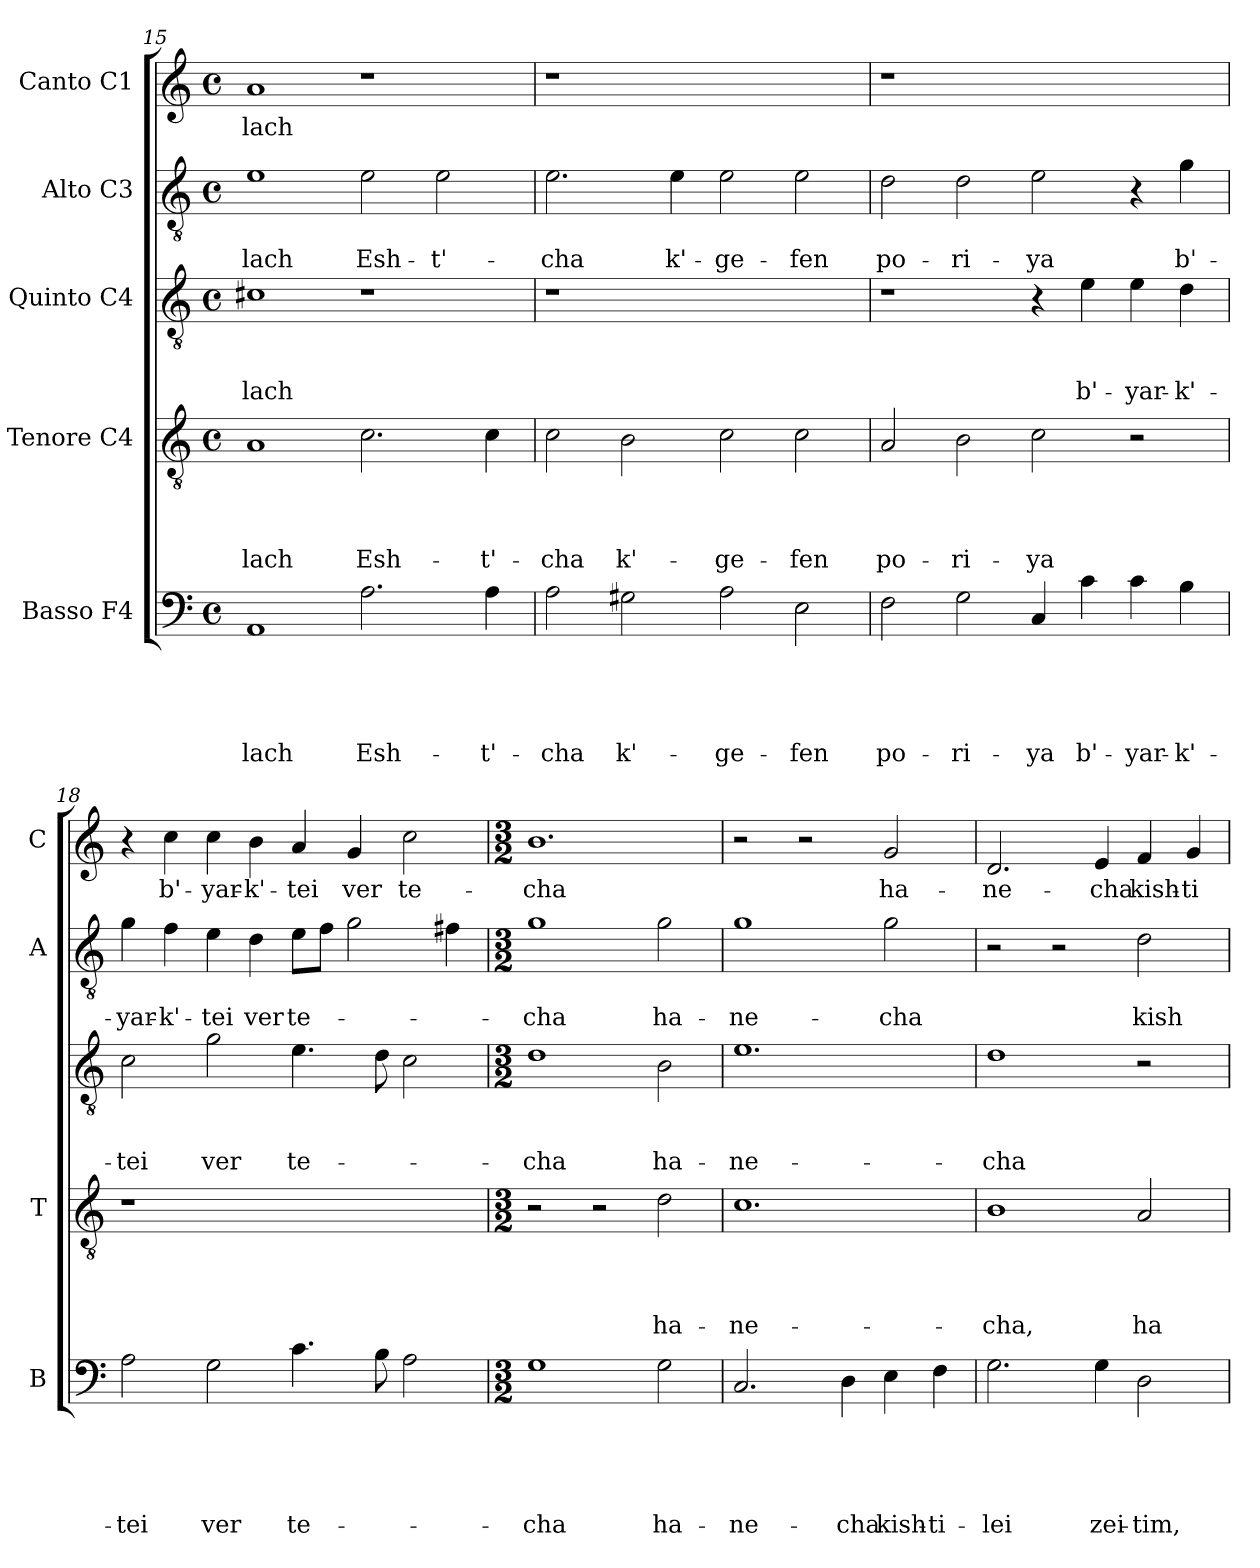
**kern	**text	**text	**text	**text	**text	**kern	**text	**text	**text	**text	**kern	**text	**text	**text	**kern	**text	**text	**kern	**text
*part5	*part5	*part5	*part5	*part5	*part5	*part4	*part4	*part4	*part4	*part4	*part3	*part3	*part3	*part3	*part2	*part2	*part2	*part1	*part1
*staff5	*staff5	*staff5	*staff5	*staff5	*staff5	*staff4	*staff4	*staff4	*staff4	*staff4	*staff3	*staff3	*staff3	*staff3	*staff2	*staff2	*staff2	*staff1	*staff1
*I"Basso F4	*	*	*	*	*	*I"Tenore C4	*	*	*	*	*I"Quinto C4	*	*	*	*I"Alto C3	*	*	*I"Canto C1	*
*I'B	*	*	*	*	*	*I'T	*	*	*	*	*	*	*	*	*I'A	*	*	*I'C	*
*clefF4	*	*	*	*	*	*clefGv2	*	*	*	*	*clefGv2	*	*	*	*clefGv2	*	*	*clefG2	*
*k[]	*	*	*	*	*	*k[]	*	*	*	*	*k[]	*	*	*	*k[]	*	*	*k[]	*
*C:	*	*	*	*	*	*C:	*	*	*	*	*C:	*	*	*	*C:	*	*	*C:	*
*M4/4	*	*	*	*	*	*M4/4	*	*	*	*	*M4/4	*	*	*	*M4/4	*	*	*M4/4	*
*met(c)	*	*	*	*	*	*met(c)	*	*	*	*	*met(c)	*	*	*	*met(c)	*	*	*met(c)	*
=15	=15	=15	=15	=15	=15	=15	=15	=15	=15	=15	=15	=15	=15	=15	=15	=15	=15	=15	=15
!	!	!	!	!	!LO:LY:b	!	!	!	!	!LO:LY:b	!	!	!	!LO:LY:b	!	!	!LO:LY:b	!	!LO:LY:b
1AA	.	.	.	.	-lach	1A	.	.	.	-lach	1c#X	.	.	-lach	1e	.	lach	1a	lach
!	!	!	!	!	!LO:LY:b	!	!	!	!	!LO:LY:b	!	!	!	!	!	!	!LO:LY:b	!	!
2.A\	.	.	.	.	Esh-	2.c\	.	.	.	Esh-	1r	.	.	.	2e\	.	Esh-	1r	.
!	!	!	!	!	!	!	!	!	!	!	!	!	!	!	!	!	!LO:LY:b	!	!
.	.	.	.	.	.	.	.	.	.	.	.	.	.	.	2e\	.	-t'-	.	.
!	!	!	!	!	!LO:LY:b	!	!	!	!	!LO:LY:b	!	!	!	!	!	!	!	!	!
4A\	.	.	.	.	-t'-	4c\	.	.	.	-t'-	.	.	.	.	.	.	.	.	.
=16	=16	=16	=16	=16	=16	=16	=16	=16	=16	=16	=16	=16	=16	=16	=16	=16	=16	=16	=16
!	!	!	!	!	!LO:LY:b	!	!	!	!	!LO:LY:b	!	!	!	!	!	!	!LO:LY:b	!	!
2A\	.	.	.	.	-cha	2c\	.	.	.	-cha	1r	.	.	.	2.e\	.	-cha	1r	.
!	!	!	!	!	!LO:LY:b	!	!	!	!	!LO:LY:b	!	!	!	!	!	!	!	!	!
2G#X\	.	.	.	.	k'-	2B\	.	.	.	k'-	.	.	.	.	.	.	.	.	.
!	!	!	!	!	!	!	!	!	!	!	!	!	!	!	!	!	!LO:LY:b	!	!
.	.	.	.	.	.	.	.	.	.	.	.	.	.	.	4e\	.	k'-	.	.
!	!	!	!	!	!LO:LY:b	!	!	!	!	!LO:LY:b	!	!	!	!	!	!	!LO:LY:b	!	!
2A\	.	.	.	.	-ge-	2c\	.	.	.	-ge-	1ryy	.	.	.	2e\	.	-ge-	1ryy	.
!	!	!	!	!	!LO:LY:b	!	!	!	!	!LO:LY:b	!	!	!	!	!	!	!LO:LY:b	!	!
2E\	.	.	.	.	-fen	2c\	.	.	.	-fen	.	.	.	.	2e\	.	-fen	.	.
=17	=17	=17	=17	=17	=17	=17	=17	=17	=17	=17	=17	=17	=17	=17	=17	=17	=17	=17	=17
!	!	!	!	!	!LO:LY:b	!	!	!	!	!LO:LY:b	!	!	!	!	!	!	!LO:LY:b	!	!
2F\	.	.	.	.	po-	2A/	.	.	.	po-	1r	.	.	.	2d\	.	po-	1r	.
!	!	!	!	!	!LO:LY:b	!	!	!	!	!LO:LY:b	!	!	!	!	!	!	!LO:LY:b	!	!
2G\	.	.	.	.	-ri-	2B\	.	.	.	-ri-	.	.	.	.	2d\	.	-ri-	.	.
!	!	!	!	!	!LO:LY:b	!	!	!	!	!LO:LY:b	!	!	!	!	!	!	!LO:LY:b	!	!
4C/	.	.	.	.	-ya	2c\	.	.	.	-ya	4r	.	.	.	2e\	.	-ya	1ryy	.
!	!	!	!	!	!LO:LY:b	!	!	!	!	!	!	!	!	!LO:LY:b	!	!	!	!	!
4c\	.	.	.	.	b'-	.	.	.	.	.	4e\	.	.	b'-	.	.	.	.	.
!	!	!	!	!	!LO:LY:b	!	!	!	!	!	!	!	!	!LO:LY:b	!	!	!	!	!
4c\	.	.	.	.	-yar-	2r	.	.	.	.	4e\	.	.	-yar-	4r	.	.	.	.
!	!	!	!	!	!LO:LY:b	!	!	!	!	!	!	!	!	!LO:LY:b	!	!	!LO:LY:b	!	!
4B\	.	.	.	.	-k'-	.	.	.	.	.	4d\	.	.	-k'-	4g\	.	b'-	.	.
!!LO:PB:g=z
=18	=18	=18	=18	=18	=18	=18	=18	=18	=18	=18	=18	=18	=18	=18	=18	=18	=18	=18	=18
!	!	!	!	!	!LO:LY:b	!	!	!	!	!	!	!	!	!LO:LY:b	!	!	!LO:LY:b	!	!
2A\	.	.	.	.	-tei	1r	.	.	.	.	2c\	.	.	-tei	4g\	.	-yar-	4r	.
!	!	!	!	!	!	!	!	!	!	!	!	!	!	!	!	!	!LO:LY:b	!	!LO:LY:b
.	.	.	.	.	.	.	.	.	.	.	.	.	.	.	4f\	.	-k'-	4cc\	b'-
!	!	!	!	!	!LO:LY:b	!	!	!	!	!	!	!	!	!LO:LY:b	!	!	!LO:LY:b	!	!LO:LY:b
2G\	.	.	.	.	ver	.	.	.	.	.	2g\	.	.	ver	4e\	.	-tei	4cc\	-yar-
!	!	!	!	!	!	!	!	!	!	!	!	!	!	!	!	!	!LO:LY:b	!	!LO:LY:b
.	.	.	.	.	.	.	.	.	.	.	.	.	.	.	4d\	.	ver	4b\	-k'-
!	!	!	!	!	!LO:LY:b	!	!	!	!	!	!	!	!	!LO:LY:b	!	!	!LO:LY:b	!	!LO:LY:b
4.c\	.	.	.	.	te-	1ryy	.	.	.	.	4.e\	.	.	te-	8e\L	.	te-	4a/	-tei
.	.	.	.	.	.	.	.	.	.	.	.	.	.	.	8f\J	.	.	.	.
!	!	!	!	!	!	!	!	!	!	!	!	!	!	!	!	!	!	!	!LO:LY:b
.	.	.	.	.	.	.	.	.	.	.	.	.	.	.	2g\	.	.	4g/	ver
8B\	.	.	.	.	.	.	.	.	.	.	8d\	.	.	.	.	.	.	.	.
!	!	!	!	!	!	!	!	!	!	!	!	!	!	!	!	!	!	!	!LO:LY:b
2A\	.	.	.	.	.	.	.	.	.	.	2c\	.	.	.	.	.	.	2cc\	te-
.	.	.	.	.	.	.	.	.	.	.	.	.	.	.	4f#X\	.	.	.	.
=19	=19	=19	=19	=19	=19	=19	=19	=19	=19	=19	=19	=19	=19	=19	=19	=19	=19	=19	=19
*M3/2	*	*	*	*	*	*M3/2	*	*	*	*	*M3/2	*	*	*	*M3/2	*	*	*M3/2	*
!	!	!	!	!	!LO:LY:b	!	!	!	!	!	!	!	!	!LO:LY:b	!	!	!LO:LY:b	!	!LO:LY:b
1G	.	.	.	.	-cha	2r	.	.	.	.	1d	.	.	-cha	1g	.	-cha	1.b	-cha
.	.	.	.	.	.	2r	.	.	.	.	.	.	.	.	.	.	.	.	.
!	!	!	!	!	!LO:LY:b	!	!	!	!	!LO:LY:b	!	!	!	!LO:LY:b	!	!	!LO:LY:b	!	!
2G\	.	.	.	.	ha-	2d\	.	.	.	ha-	2B\	.	.	ha-	2g\	.	ha-	.	.
=20	=20	=20	=20	=20	=20	=20	=20	=20	=20	=20	=20	=20	=20	=20	=20	=20	=20	=20	=20
!	!	!	!	!	!LO:LY:b	!	!	!	!	!LO:LY:b	!	!	!	!LO:LY:b	!	!	!LO:LY:b	!	!
2.C/	.	.	.	.	-ne-	1.c	.	.	.	-ne-	1.e	.	.	-ne-	1g	.	-ne-	2r	.
.	.	.	.	.	.	.	.	.	.	.	.	.	.	.	.	.	.	2r	.
!	!	!	!	!	!LO:LY:b	!	!	!	!	!	!	!	!	!	!	!	!	!	!
4D\	.	.	.	.	-cha	.	.	.	.	.	.	.	.	.	.	.	.	.	.
!	!	!	!	!	!LO:LY:b	!	!	!	!	!	!	!	!	!	!	!	!LO:LY:b	!	!LO:LY:b
4E\	.	.	.	.	kish-	.	.	.	.	.	.	.	.	.	2g\	.	-cha	2g/	ha-
!	!	!	!	!	!LO:LY:b	!	!	!	!	!	!	!	!	!	!	!	!	!	!
4F\	.	.	.	.	-ti-	.	.	.	.	.	.	.	.	.	.	.	.	.	.
=21	=21	=21	=21	=21	=21	=21	=21	=21	=21	=21	=21	=21	=21	=21	=21	=21	=21	=21	=21
!	!	!	!	!	!LO:LY:b	!	!	!	!	!LO:LY:b	!	!	!	!LO:LY:b	!	!	!	!	!LO:LY:b
2.G\	.	.	.	.	-lei	1B	.	.	.	-cha,	1d	.	.	-cha	2r	.	.	2.d/	-ne-
.	.	.	.	.	.	.	.	.	.	.	.	.	.	.	2r	.	.	.	.
!	!	!	!	!	!LO:LY:b	!	!	!	!	!	!	!	!	!	!	!	!	!	!LO:LY:b
4G\	.	.	.	.	zei-	.	.	.	.	.	.	.	.	.	.	.	.	4e/	-cha
!	!	!	!	!	!LO:LY:b	!	!	!	!	!LO:LY:b	!	!	!	!	!	!	!LO:LY:b	!	!LO:LY:b
2D\	.	.	.	.	-tim,	2A/	.	.	.	ha-	2r	.	.	.	2d\	.	kish-	4f/	kish-
!	!	!	!	!	!	!	!	!	!	!	!	!	!	!	!	!	!	!	!LO:LY:b
.	.	.	.	.	.	.	.	.	.	.	.	.	.	.	.	.	.	4g/	-ti-
=	=	=	=	=	=	=	=	=	=	=	=	=	=	=	=	=	=	=	=
*-	*-	*-	*-	*-	*-	*-	*-	*-	*-	*-	*-	*-	*-	*-	*-	*-	*-	*-	*-
